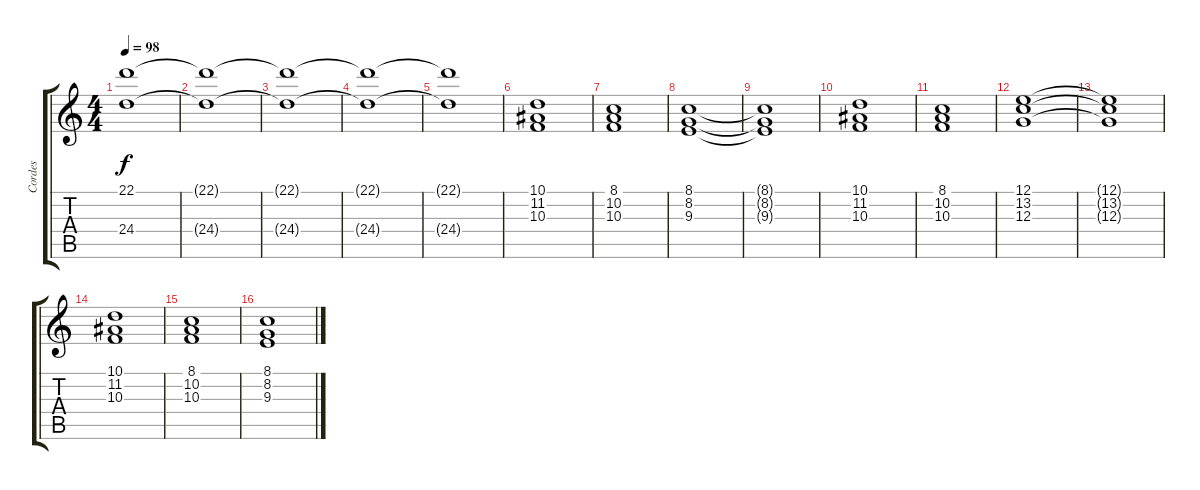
\track ("Cordes" "Cordes") {instrument stringensemble2}
\staff {score tabs}
\tuning (E4 B3 G3 D3 A2 E2) {hide}
\ts (4 4)
\tempo 98
\clef g2
\ks c
(22.1{t} 24.4{t}).1{dy f} |
(22.1{t} 24.4{t}).1 |
(22.1{t} 24.4{t}).1 |
(22.1{t} 24.4{t}).1 |
(22.1{t} 24.4{t}).1 |
(10.1 11.2 10.3).1 |
(8.1 10.2 10.3).1{volume 14} |
(8.1 8.2 9.3).1 |
(8.1{t} 8.2{t} 9.3{t}).1 |
(10.1 11.2 10.3).1 |
(8.1 10.2 10.3).1 |
(12.1 13.2 12.3).1 |
(12.1{t} 13.2{t} 12.3{t}).1 |
(10.1 11.2 10.3).1 |
(8.1 10.2 10.3).1{volume 14} |
(8.1 8.2 9.3).1
